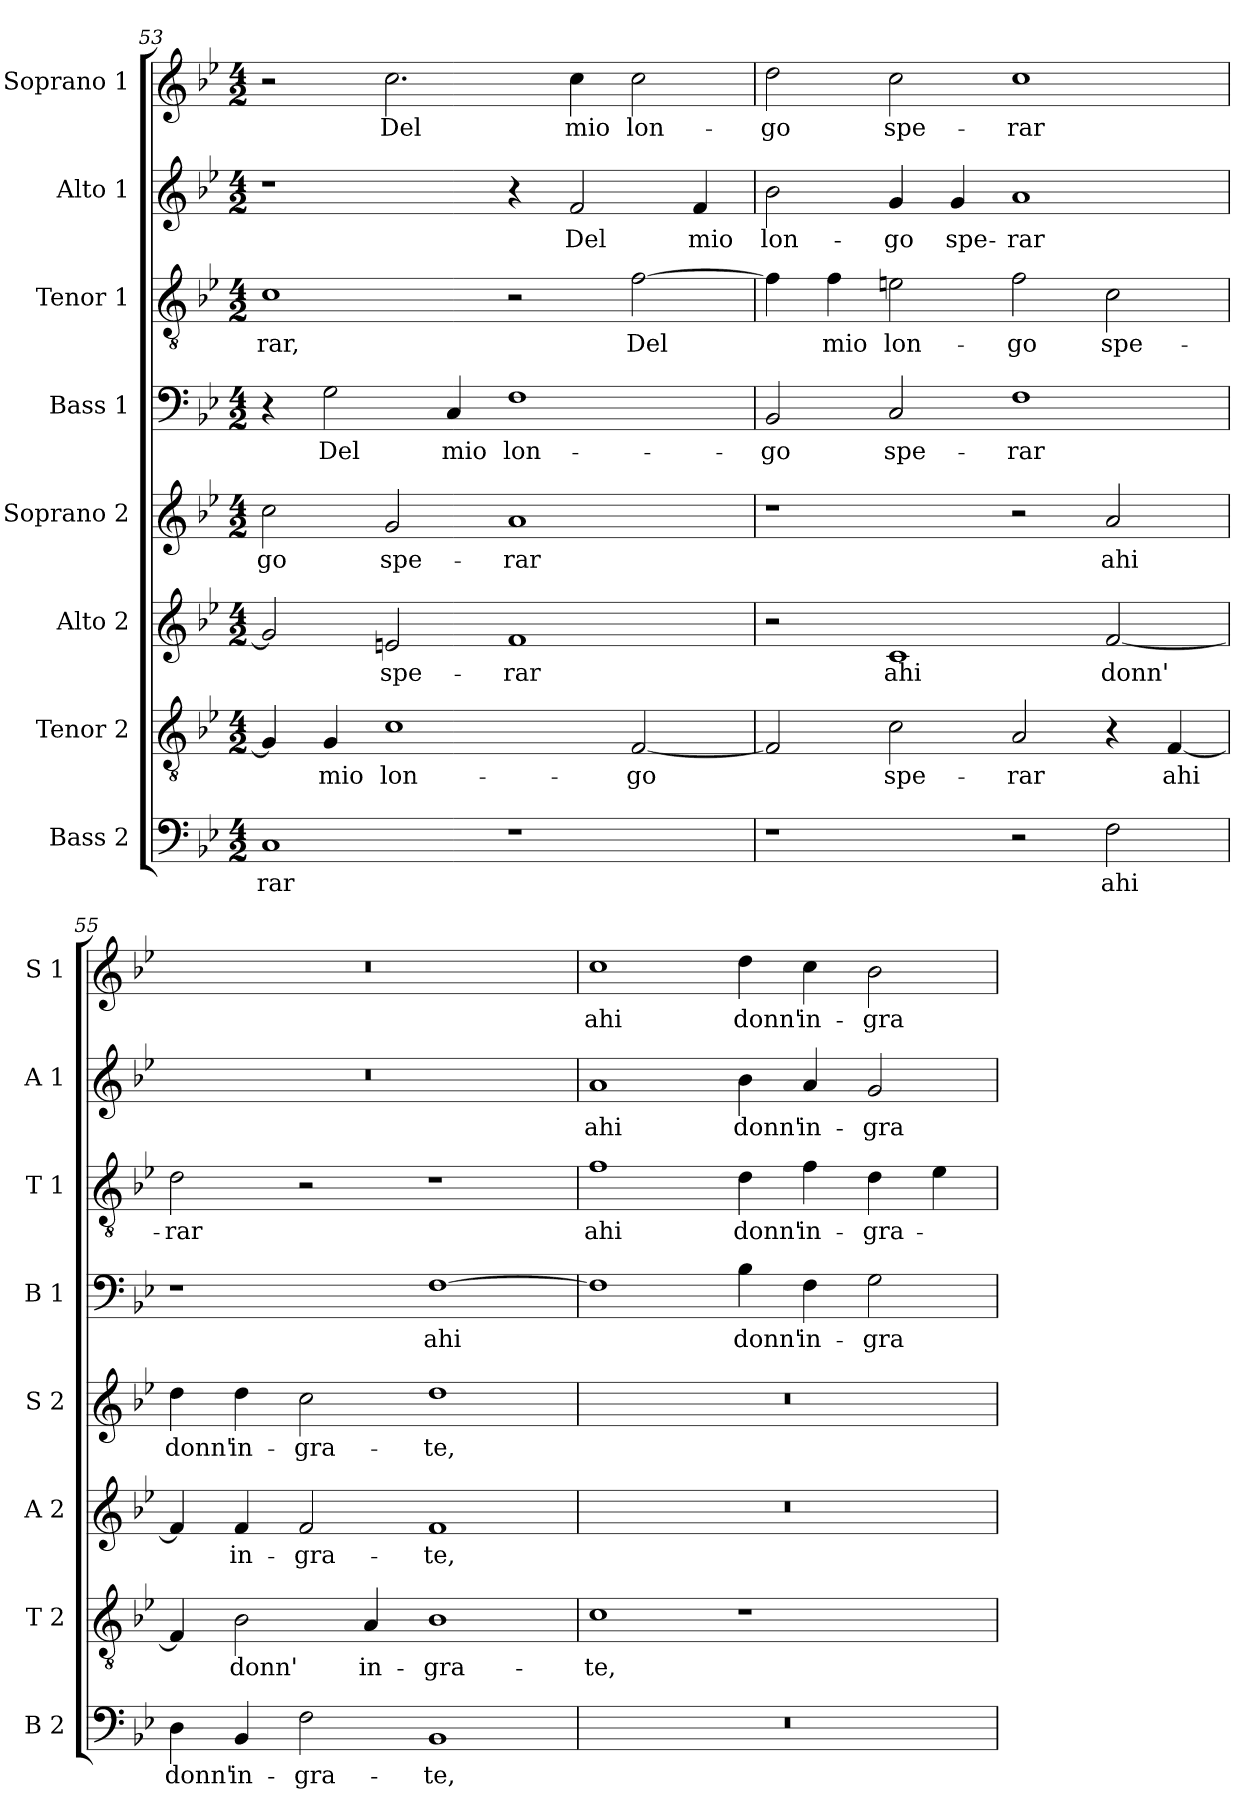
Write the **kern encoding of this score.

**kern	**text	**kern	**text	**kern	**text	**kern	**text	**kern	**text	**kern	**text	**kern	**text	**kern	**text
*part8	*part8	*part7	*part7	*part6	*part6	*part5	*part5	*part4	*part4	*part3	*part3	*part2	*part2	*part1	*part1
*staff8	*staff8	*staff7	*staff7	*staff6	*staff6	*staff5	*staff5	*staff4	*staff4	*staff3	*staff3	*staff2	*staff2	*staff1	*staff1
*I"Bass 2	*	*I"Tenor 2	*	*I"Alto 2	*	*I"Soprano 2	*	*I"Bass 1	*	*I"Tenor 1	*	*I"Alto 1	*	*I"Soprano 1	*
*I'B 2	*	*I'T 2	*	*I'A 2	*	*I'S 2	*	*I'B 1	*	*I'T 1	*	*I'A 1	*	*I'S 1	*
!!LO:LB:g=z
*clefF4	*	*clefGv2	*	*clefG2	*	*clefG2	*	*clefF4	*	*clefGv2	*	*clefG2	*	*clefG2	*
*k[b-e-]	*	*k[b-e-]	*	*k[b-e-]	*	*k[b-e-]	*	*k[b-e-]	*	*k[b-e-]	*	*k[b-e-]	*	*k[b-e-]	*
*B-:	*	*B-:	*	*B-:	*	*B-:	*	*B-:	*	*B-:	*	*B-:	*	*B-:	*
*M4/2	*	*M4/2	*	*M4/2	*	*M4/2	*	*M4/2	*	*M4/2	*	*M4/2	*	*M4/2	*
=53	=53	=53	=53	=53	=53	=53	=53	=53	=53	=53	=53	=53	=53	=53	=53
!	!LO:LY:b	!	!	!	!	!	!LO:LY:b	!	!	!	!LO:LY:b	!	!	!	!
1C	-rar	4G/]	.	2g/]	.	2cc\	-go	4r	.	1c	-rar,	1r	.	2r	.
!	!	!	!LO:LY:b	!	!	!	!	!	!LO:LY:b	!	!	!	!	!	!
.	.	4G/	mio	.	.	.	.	2G\	Del	.	.	.	.	.	.
!	!	!	!LO:LY:b	!	!LO:LY:b	!	!LO:LY:b	!	!	!	!	!	!	!	!LO:LY:b
.	.	1c	lon-	2en/	spe-	2g/	spe-	.	.	.	.	.	.	2.cc\	Del
!	!	!	!	!	!	!	!	!	!LO:LY:b	!	!	!	!	!	!
.	.	.	.	.	.	.	.	4C/	mio	.	.	.	.	.	.
!	!	!	!	!	!LO:LY:b	!	!LO:LY:b	!	!LO:LY:b	!	!	!	!	!	!
1r	.	.	.	1f	-rar	1a	-rar	1F	lon-	2r	.	4r	.	.	.
!	!	!	!	!	!	!	!	!	!	!	!	!	!LO:LY:b	!	!LO:LY:b
.	.	.	.	.	.	.	.	.	.	.	.	2f/	Del	4cc\	mio
!	!	!	!LO:LY:b	!	!	!	!	!	!	!	!LO:LY:b	!	!	!	!LO:LY:b
.	.	[2F/	-go	.	.	.	.	.	.	[2f\	Del	.	.	2cc\	lon-
!	!	!	!	!	!	!	!	!	!	!	!	!	!LO:LY:b	!	!
.	.	.	.	.	.	.	.	.	.	.	.	4f/	mio	.	.
=54	=54	=54	=54	=54	=54	=54	=54	=54	=54	=54	=54	=54	=54	=54	=54
!	!	!	!	!	!	!	!	!	!LO:LY:b	!	!	!	!LO:LY:b	!	!LO:LY:b
1r	.	2F/]	.	2r	.	1r	.	2BB-/	-go	4f\]	.	2b-\	lon-	2dd\	-go
!	!	!	!	!	!	!	!	!	!	!	!LO:LY:b	!	!	!	!
.	.	.	.	.	.	.	.	.	.	4f\	mio	.	.	.	.
!	!	!	!LO:LY:b	!	!LO:LY:b	!	!	!	!LO:LY:b	!	!LO:LY:b	!	!LO:LY:b	!	!LO:LY:b
.	.	2c\	spe-	1c	ahi	.	.	2C/	spe-	2en\	lon-	4g/	-go	2cc\	spe-
!	!	!	!	!	!	!	!	!	!	!	!	!	!LO:LY:b	!	!
.	.	.	.	.	.	.	.	.	.	.	.	4g/	spe-	.	.
!	!	!	!LO:LY:b	!	!	!	!	!	!LO:LY:b	!	!LO:LY:b	!	!LO:LY:b	!	!LO:LY:b
2r	.	2A/	-rar	.	.	2r	.	1F	-rar	2f\	-go	1a	-rar	1cc	-rar
!	!LO:LY:b	!	!	!	!LO:LY:b	!	!LO:LY:b	!	!	!	!LO:LY:b	!	!	!	!
2F\	ahi	4r	.	[2f/	donn'	2a/	ahi	.	.	2c\	spe-	.	.	.	.
!	!	!	!LO:LY:b	!	!	!	!	!	!	!	!	!	!	!	!
.	.	[4F/	ahi	.	.	.	.	.	.	.	.	.	.	.	.
=55	=55	=55	=55	=55	=55	=55	=55	=55	=55	=55	=55	=55	=55	=55	=55
!	!LO:LY:b	!	!	!	!	!	!LO:LY:b	!	!	!	!LO:LY:b	!	!	!	!
4D\	donn'	4F/]	.	4f/]	.	4dd\	donn'	1r	.	2d\	-rar	0r	.	0r	.
!	!LO:LY:b	!	!LO:LY:b	!	!LO:LY:b	!	!LO:LY:b	!	!	!	!	!	!	!	!
4BB-/	in-	2B-\	donn'	4f/	in-	4dd\	in-	.	.	.	.	.	.	.	.
!	!LO:LY:b	!	!	!	!LO:LY:b	!	!LO:LY:b	!	!	!	!	!	!	!	!
2F\	-gra-	.	.	2f/	-gra-	2cc\	-gra-	.	.	2r	.	.	.	.	.
!	!	!	!LO:LY:b	!	!	!	!	!	!	!	!	!	!	!	!
.	.	4A/	in-	.	.	.	.	.	.	.	.	.	.	.	.
!	!LO:LY:b	!	!LO:LY:b	!	!LO:LY:b	!	!LO:LY:b	!	!LO:LY:b	!	!	!	!	!	!
1BB-	-te,	1B-	-gra-	1f	-te,	1dd	-te,	[1F	ahi	1r	.	.	.	.	.
!!LO:PB:g=z
=56	=56	=56	=56	=56	=56	=56	=56	=56	=56	=56	=56	=56	=56	=56	=56
!	!	!	!LO:LY:b	!	!	!	!	!	!	!	!LO:LY:b	!	!LO:LY:b	!	!LO:LY:b
0r	.	1c	-te,	0r	.	0r	.	1F]	.	1f	ahi	1a	ahi	1cc	ahi
!	!	!	!	!	!	!	!	!	!LO:LY:b	!	!LO:LY:b	!	!LO:LY:b	!	!LO:LY:b
.	.	1r	.	.	.	.	.	4B-\	donn'	4d\	donn'	4b-\	donn'	4dd\	donn'
!	!	!	!	!	!	!	!	!	!LO:LY:b	!	!LO:LY:b	!	!LO:LY:b	!	!LO:LY:b
.	.	.	.	.	.	.	.	4F\	in-	4f\	in-	4a/	in-	4cc\	in-
!	!	!	!	!	!	!	!	!	!LO:LY:b	!	!LO:LY:b	!	!LO:LY:b	!	!LO:LY:b
.	.	.	.	.	.	.	.	2G\	-gra-	4d\	-gra-	2g/	-gra-	2b-\	-gra-
.	.	.	.	.	.	.	.	.	.	4e-\	.	.	.	.	.
=	=	=	=	=	=	=	=	=	=	=	=	=	=	=	=
*-	*-	*-	*-	*-	*-	*-	*-	*-	*-	*-	*-	*-	*-	*-	*-
